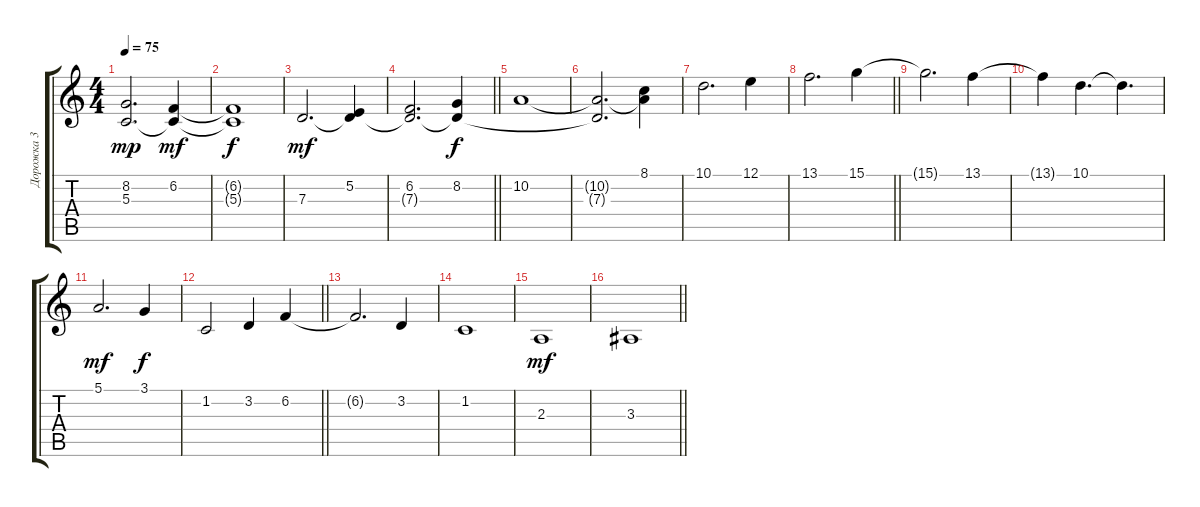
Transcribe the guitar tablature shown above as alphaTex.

\track ("Дорожка 3" "Дорожка 3") {instrument flute}
\staff {score tabs}
\tuning (E4 B3 G3 D3 A2 E2) {hide}
\ts (4 4)
\tempo 75
\clef g2
\ks c
(8.2 5.3).2{d dy mp} (6.2 5.3{t}).4{dy mf} |
(6.2{t} 5.3{t}).1{dy f} |
7.3.2{d dy mf} (5.2 7.3{t}).4 |
\barLineRight lightlight
(6.2 7.3{t}).2{d} (8.2 7.3{t}).4{dy f} |
10.2.1 |
(10.2{t} 7.3{t}).2{d} (8.1 10.2{t}).4 |
10.1.2{d volume 13} 12.1.4 |
\barLineRight lightlight
13.1.2{d} 15.1.4 |
15.1{t}.2{d} 13.1.4 |
13.1{t}.4 10.1.4{d} 10.1{t}.4{d} |
5.1.2{d dy mf} 3.1.4{dy f} |
\barLineRight lightlight
1.2.2 3.2.4 6.2.4 |
6.2{t}.2{d} 3.2.4 |
1.2.1 |
2.3.1{dy mf} |
\barLineRight lightlight
3.3.1
